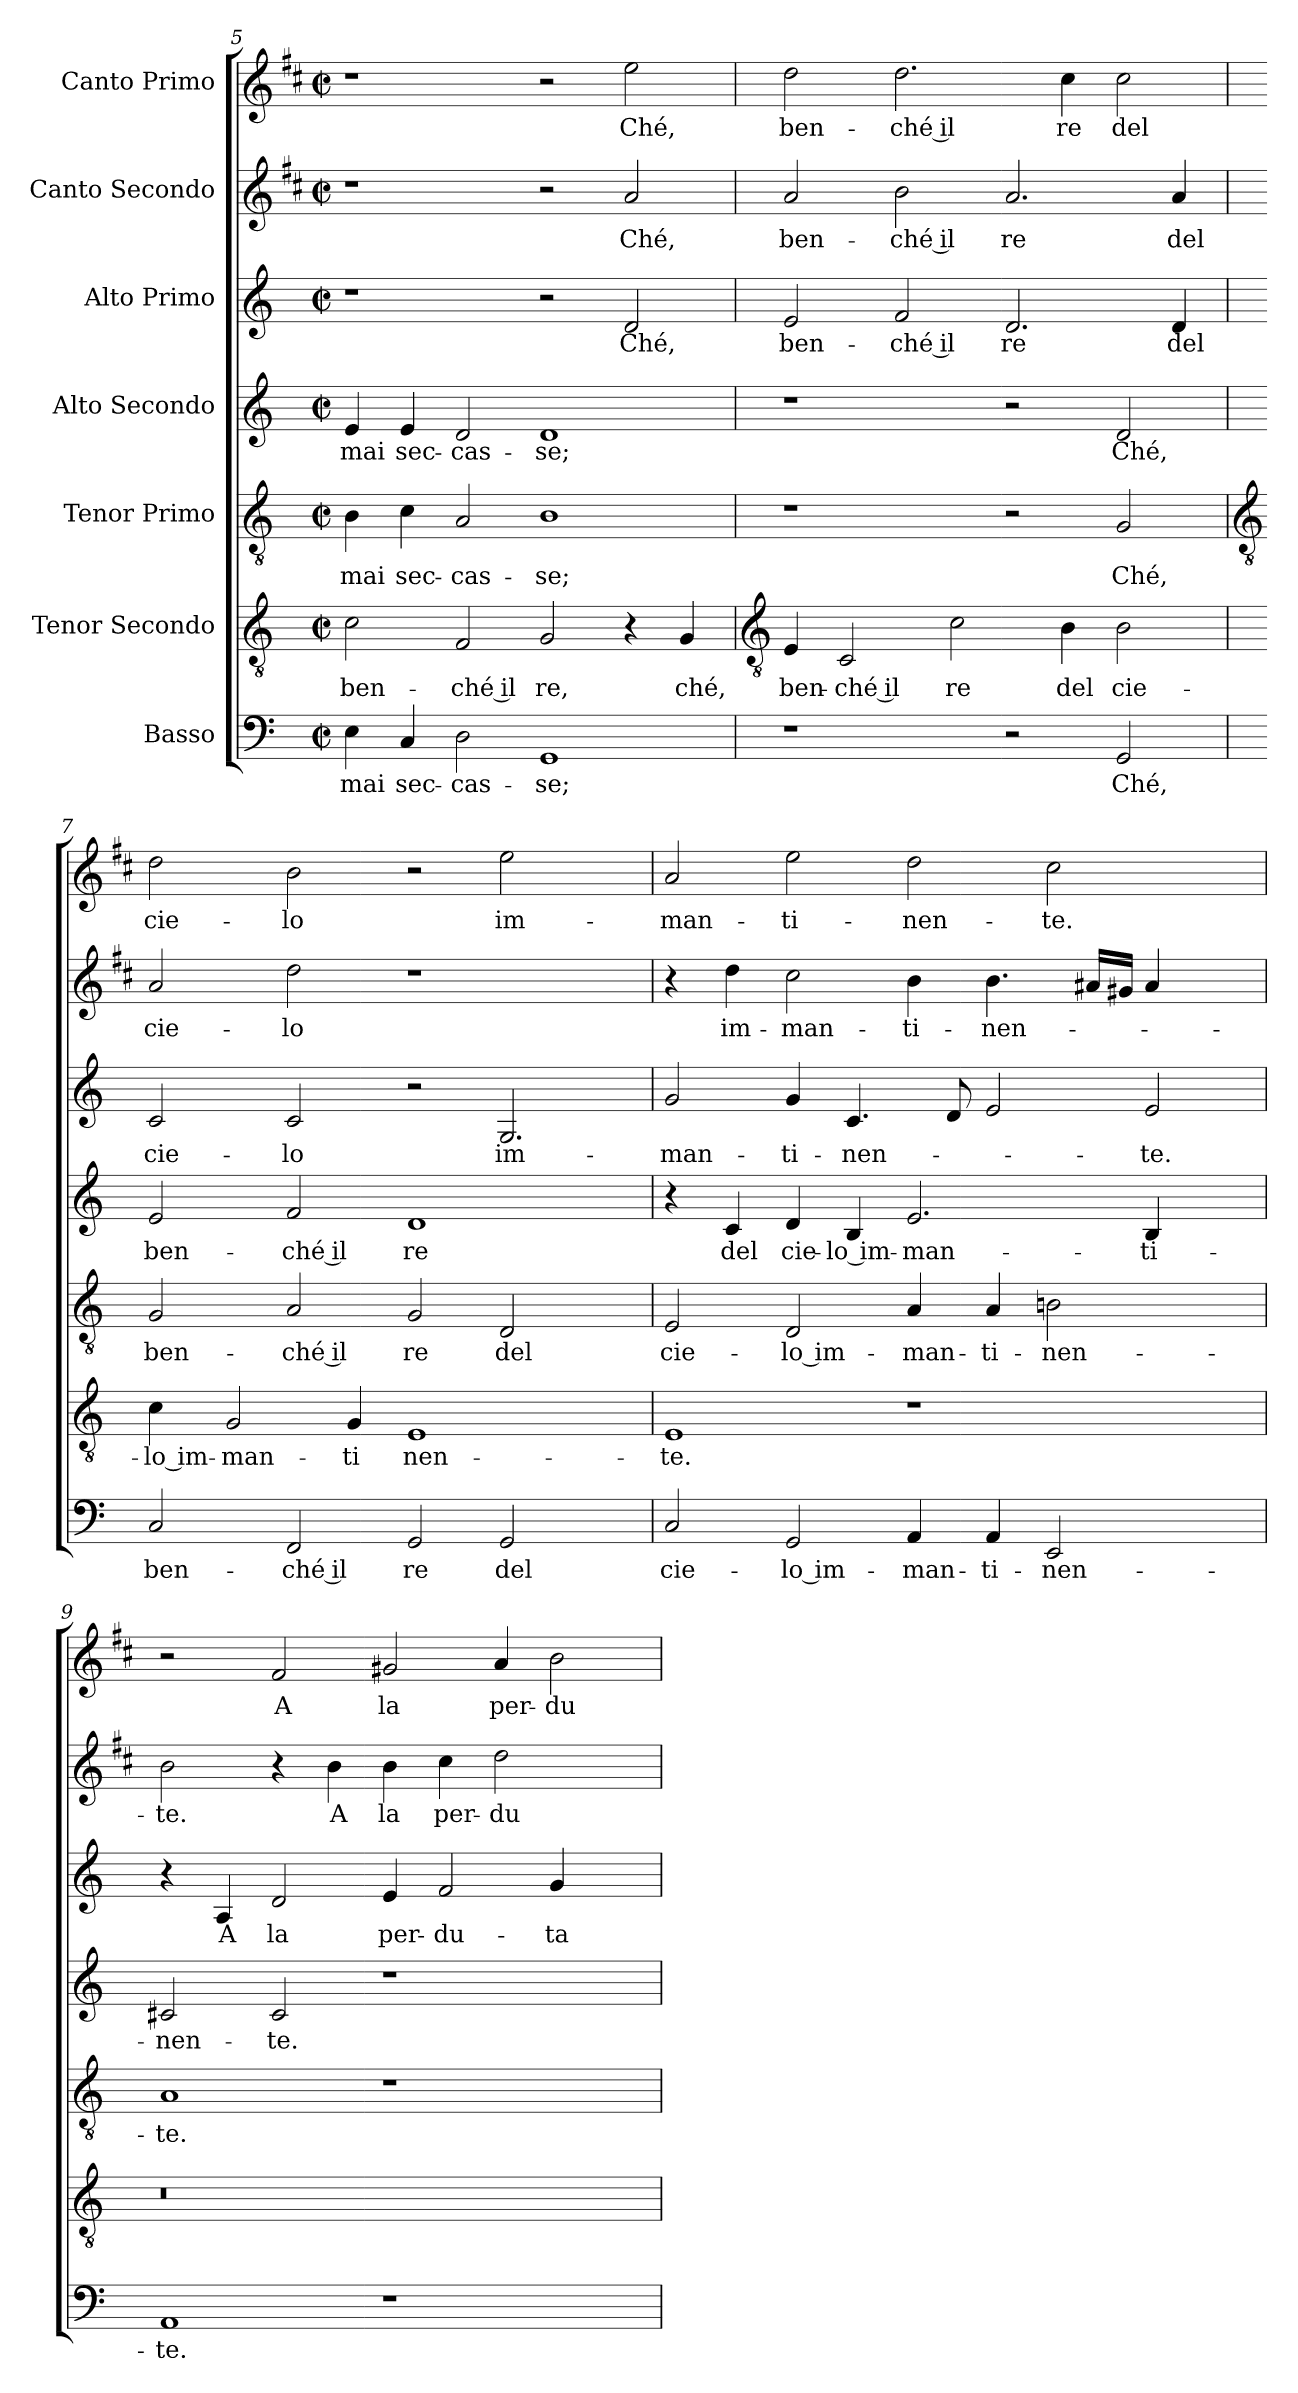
**kern	**text	**kern	**text	**kern	**text	**kern	**text	**kern	**text	**kern	**text	**kern	**text
*part7	*part7	*part6	*part6	*part5	*part5	*part4	*part4	*part3	*part3	*part2	*part2	*part1	*part1
*staff7	*staff7	*staff6	*staff6	*staff5	*staff5	*staff4	*staff4	*staff3	*staff3	*staff2	*staff2	*staff1	*staff1
*I"Basso	*	*I"Tenor Secondo	*	*I"Tenor Primo	*	*I"Alto Secondo	*	*I"Alto Primo	*	*I"Canto Secondo	*	*I"Canto Primo	*
*clefF4	*	*clefGv2	*	*clefGv2	*	*clefG2	*	*clefG2	*	*clefG2	*	*clefG2	*
*	*	*	*	*	*	*	*	*	*	*ITrd1c2	*	*ITrd1c2	*
*k[]	*	*k[]	*	*k[]	*	*k[]	*	*k[]	*	*k[]	*	*k[]	*
*C:	*	*C:	*	*C:	*	*C:	*	*C:	*	*C:	*	*C:	*
*M4/2	*	*M4/2	*	*M4/2	*	*M4/2	*	*M4/2	*	*M4/2	*	*M4/2	*
*met(c|)	*	*met(c|)	*	*met(c|)	*	*met(c|)	*	*met(c|)	*	*met(c|)	*	*met(c|)	*
=5	=5	=5	=5	=5	=5	=5	=5	=5	=5	=5	=5	=5	=5
!	!LO:LY:b	!	!LO:LY:b	!	!LO:LY:b	!	!LO:LY:b	!	!	!	!	!	!
4E	-mai	2c	ben-	4B	-mai	4e	-mai	1r	.	1r	.	1r	.
!	!LO:LY:b	!	!	!	!LO:LY:b	!	!LO:LY:b	!	!	!	!	!	!
4C	sec-	.	.	4c	sec-	4e	sec-	.	.	.	.	.	.
!	!LO:LY:b	!	!LO:LY:b	!	!LO:LY:b	!	!LO:LY:b	!	!	!	!	!	!
2D	-cas-	2F	-ché il	2A	-cas-	2d	-cas-	.	.	.	.	.	.
!	!LO:LY:b	!	!LO:LY:b	!	!LO:LY:b	!	!LO:LY:b	!	!	!	!	!	!
1GG	-se;	2G	re,	1B	-se;	1d	-se;	2r	.	2r	.	2r	.
!	!	!	!	!	!	!	!	!	!LO:LY:b	!	!LO:LY:b	!	!LO:LY:b
.	.	4r	.	.	.	.	.	2d	Ché,	2g	Ché,	2dd	Ché,
!	!	!	!LO:LY:b	!	!	!	!	!	!	!	!	!	!
.	.	4G	ché,	.	.	.	.	.	.	.	.	.	.
!!LO:LB:g=z
=6	=6	=6	=6	=6	=6	=6	=6	=6	=6	=6	=6	=6	=6
*	*	*clefGv2	*	*	*	*	*	*	*	*	*	*	*
!	!	!	!LO:LY:b	!	!	!	!	!	!LO:LY:b	!	!LO:LY:b	!	!LO:LY:b
1r	.	4E	ben-	1r	.	1r	.	2e	ben-	2g	ben-	2cc	ben-
!	!	!	!LO:LY:b	!	!	!	!	!	!	!	!	!	!
.	.	2C	-ché il	.	.	.	.	.	.	.	.	.	.
!	!	!	!	!	!	!	!	!	!LO:LY:b	!	!LO:LY:b	!	!LO:LY:b
.	.	.	.	.	.	.	.	2f	-ché il	2a	-ché il	2.cc	-ché il
!	!	!	!LO:LY:b	!	!	!	!	!	!	!	!	!	!
.	.	2c	re	.	.	.	.	.	.	.	.	.	.
!	!	!	!	!	!	!	!	!	!LO:LY:b	!	!LO:LY:b	!	!
2r	.	.	.	2r	.	2r	.	2.d	re	2.g	re	.	.
!	!	!	!LO:LY:b	!	!	!	!	!	!	!	!	!	!LO:LY:b
.	.	4B	del	.	.	.	.	.	.	.	.	4b	re
!	!LO:LY:b	!	!LO:LY:b	!	!LO:LY:b	!	!LO:LY:b	!	!	!	!	!	!LO:LY:b
2GG	Ché,	2B	cie-	2G	Ché,	2d	Ché,	.	.	.	.	2b	del
!	!	!	!	!	!	!	!	!	!LO:LY:b	!	!LO:LY:b	!	!
.	.	.	.	.	.	.	.	4d	del	4g	del	.	.
!!LO:LB:g=z
=7	=7	=7	=7	=7	=7	=7	=7	=7	=7	=7	=7	=7	=7
*	*	*	*	*clefGv2	*	*	*	*	*	*	*	*	*
!	!LO:LY:b	!	!LO:LY:b	!	!LO:LY:b	!	!LO:LY:b	!	!LO:LY:b	!	!LO:LY:b	!	!LO:LY:b
*	*	*	*	*	*	*	*	*	*	*	*	*^	*
2C	ben-	4c	-lo im-	2G	ben-	2e	ben-	2c	cie-	2g	cie-	2cc	0ryy	cie-
!	!	!	!LO:LY:b	!	!	!	!	!	!	!	!	!	!	!
.	.	2G	-man-	.	.	.	.	.	.	.	.	.	.	.
!	!LO:LY:b	!	!	!	!LO:LY:b	!	!LO:LY:b	!	!LO:LY:b	!	!LO:LY:b	!	!	!LO:LY:b
2FF	-ché il	.	.	2A	-ché il	2f	-ché il	2c	-lo	2cc	-lo	2a	.	-lo
!	!	!	!LO:LY:b	!	!	!	!	!	!	!	!	!	!	!
.	.	4G	-ti	.	.	.	.	.	.	.	.	.	.	.
!	!LO:LY:b	!	!LO:LY:b	!	!LO:LY:b	!	!LO:LY:b	!	!	!	!	!	!	!
2GG	re	1E	nen-	2G	re	1d	re	2r	.	1r	.	2r	.	.
!	!LO:LY:b	!	!	!	!LO:LY:b	!	!	!	!LO:LY:b	!	!	!	!	!LO:LY:b
2GG	del	.	.	2D	del	.	.	2.G	im-	.	.	2dd	.	im-
4ryy	.	4ryy	.	4ryy	.	4ryy	.	.	.	4ryy	.	4ryy	4ryy	.
=8	=8	=8	=8	=8	=8	=8	=8	=8	=8	=8	=8	=8	=8	=8
!	!LO:LY:b	!	!LO:LY:b	!	!LO:LY:b	!	!	!	!LO:LY:b	!	!	!	!	!LO:LY:b
2C	cie-	1E	-te.	2E	cie-	4r	.	2g	-man-	4r	.	2g	0ryy	-man-
!	!	!	!	!	!	!	!LO:LY:b	!	!	!	!LO:LY:b	!	!	!
.	.	.	.	.	.	4c	del	.	.	4cc	im-	.	.	.
!	!LO:LY:b	!	!	!	!LO:LY:b	!	!LO:LY:b	!	!LO:LY:b	!	!LO:LY:b	!	!	!LO:LY:b
2GG	-lo im-	.	.	2D	-lo im-	4d	cie-	4g	-ti-	2b	-man-	2dd	.	-ti-
!	!	!	!	!	!	!	!LO:LY:b	!	!LO:LY:b	!	!	!	!	!
.	.	.	.	.	.	4B	-lo im-	4.c	-nen-	.	.	.	.	.
!	!LO:LY:b	!	!	!	!LO:LY:b	!	!LO:LY:b	!	!	!	!LO:LY:b	!	!	!LO:LY:b
4AA	-man-	1r	.	4A	-man-	2.e	-man-	.	.	4a	-ti-	2cc	.	-nen-
.	.	.	.	.	.	.	.	8d	.	.	.	.	.	.
!	!LO:LY:b	!	!	!	!LO:LY:b	!	!	!	!	!	!LO:LY:b	!	!	!
4AA	-ti-	.	.	4A	-ti-	.	.	2e	.	4.a	-nen-	.	.	.
!	!LO:LY:b	!	!	!	!LO:LY:b	!	!	!	!	!	!	!	!	!LO:LY:b
2EE	-nen-	.	.	2Bn	-nen-	.	.	.	.	.	.	2b	.	-te.
.	.	.	.	.	.	.	.	.	.	16g#LL	.	.	.	.
.	.	.	.	.	.	.	.	.	.	16f#JJ	.	.	.	.
!	!	!	!	!	!	!	!LO:LY:b	!	!LO:LY:b	!	!	!	!	!
.	.	.	.	.	.	4B	-ti-	2e	-te.	4g#	.	.	.	.
4ryy	.	4ryy	.	4ryy	.	4ryy	.	.	.	4ryy	.	4ryy	4ryy	.
=9	=9	=9	=9	=9	=9	=9	=9	=9	=9	=9	=9	=9	=9	=9
!	!LO:LY:b	!	!	!	!LO:LY:b	!	!LO:LY:b	!	!	!	!LO:LY:b	!	!	!
1AA	-te.	0r	.	1A	-te.	2c#X	-nen-	4r	.	2a	-te.	2r	1ryy	.
!	!	!	!	!	!	!	!	!	!LO:LY:b	!	!	!	!	!
.	.	.	.	.	.	.	.	4A	A	.	.	.	.	.
!	!	!	!	!	!	!	!LO:LY:b	!	!LO:LY:b	!	!	!	!	!LO:LY:b
.	.	.	.	.	.	2c#	-te.	2d	la	4r	.	2e	.	A
!	!	!	!	!	!	!	!	!	!	!	!LO:LY:b	!	!	!
.	.	.	.	.	.	.	.	.	.	4a	A	.	.	.
!	!	!	!	!	!	!	!	!	!LO:LY:b	!	!LO:LY:b	!	!	!LO:LY:b
1r	.	.	.	1r	.	1r	.	4e	per-	4a	la	2f#X	2ryy	la
!	!	!	!	!	!	!	!	!	!LO:LY:b	!	!LO:LY:b	!	!	!
.	.	.	.	.	.	.	.	2f	-du-	4b	per-	.	.	.
!	!	!	!	!	!	!	!	!	!	!	!LO:LY:b	!	!	!LO:LY:b
.	.	.	.	.	.	.	.	.	.	2cc	-du-	4g	4ryy	per-
!	!	!	!	!	!	!	!	!	!LO:LY:b	!	!	!	!	!LO:LY:b
.	.	.	.	.	.	.	.	4g	-ta	.	.	2a	4ryy	-du-
4ryy	.	4ryy	.	4ryy	.	4ryy	.	4ryy	.	4ryy	.	.	4ryy	.
*	*	*	*	*	*	*	*	*	*	*	*	*v	*v	*
=	=	=	=	=	=	=	=	=	=	=	=	=	=
*-	*-	*-	*-	*-	*-	*-	*-	*-	*-	*-	*-	*-	*-
